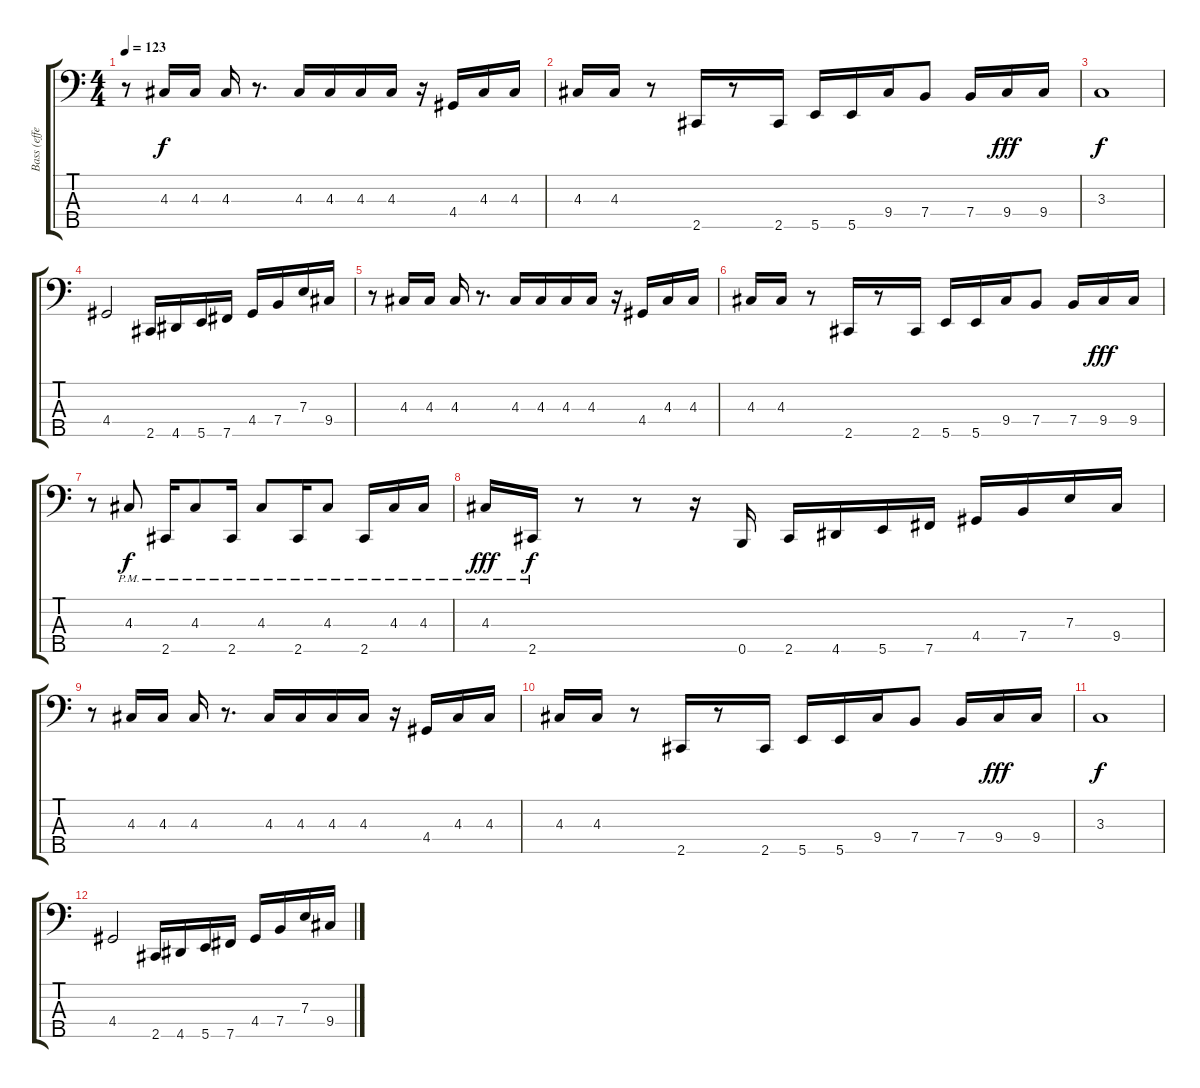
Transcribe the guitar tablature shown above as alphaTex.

\track ("Bass (effect)" "Bass (effe") {instrument slapbass1}
\staff {score tabs}
\tuning (G2 D2 A1 E1 B0) {hide}
\ts (4 4)
\tempo 123
\clef f4
\ks c
r.8{dy f} 4.3.16 4.3.16 4.3.16 r.8{d} 4.3.16 4.3.16 4.3.16 4.3.16 r.16 4.4.16 4.3.16 4.3.16 |
4.3.16 4.3.16 r.8 2.5.16 r.8 2.5.16 5.5.16 5.5.16 9.4.16 7.4.8 7.4.16 9.4.16{dy fff} 9.4.16 |
3.3.1{dy f} |
4.4.2 2.5.16 4.5.16 5.5.16 7.5.16 4.4.16 7.4.16 7.3.16 9.4.16 |
r.8 4.3.16 4.3.16 4.3.16 r.8{d} 4.3.16 4.3.16 4.3.16 4.3.16 r.16 4.4.16 4.3.16 4.3.16 |
4.3.16 4.3.16 r.8 2.5.16 r.8 2.5.16 5.5.16 5.5.16 9.4.16 7.4.8 7.4.16 9.4.16{dy fff} 9.4.16 |
r.8 4.3{pm}.8{dy f} 2.5{pm}.16 4.3{pm}.8 2.5{pm}.16 4.3{pm}.8 2.5{pm}.16 4.3{pm}.8 2.5{pm}.16 4.3{pm}.16 4.3{pm}.16 |
4.3{pm}.16{dy fff} 2.5{pm}.16{dy f} r.8 r.8 r.16 0.5.16 2.5.16 4.5.16 5.5.16 7.5.16 4.4.16 7.4.16 7.3.16 9.4.16 |
r.8 4.3.16 4.3.16 4.3.16 r.8{d} 4.3.16 4.3.16 4.3.16 4.3.16 r.16 4.4.16 4.3.16 4.3.16 |
4.3.16 4.3.16 r.8 2.5.16 r.8 2.5.16 5.5.16 5.5.16 9.4.16 7.4.8 7.4.16 9.4.16{dy fff} 9.4.16 |
3.3.1{dy f} |
4.4.2 2.5.16 4.5.16 5.5.16 7.5.16 4.4.16 7.4.16 7.3.16 9.4.16
